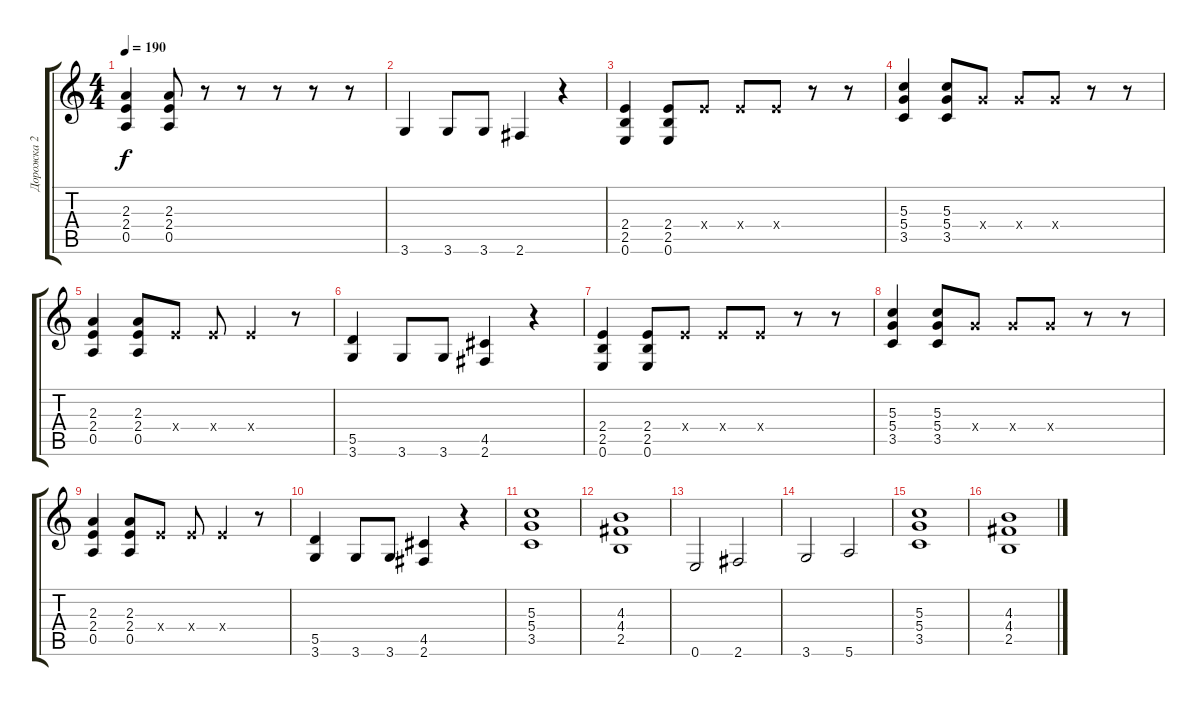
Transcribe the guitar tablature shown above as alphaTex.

\track ("Дорожка 2" "Дорожка 2") {instrument distortionguitar}
\staff {score tabs}
\tuning (E4 B3 G3 D3 A2 E2) {hide}
\ts (4 4)
\tempo 190
\clef g2
\ks c
(2.3 2.4 0.5).4{dy f} (2.3 2.4 0.5).8 r.8 r.8 r.8 r.8 r.8 |
3.6.4 3.6.8 3.6.8 2.6.4 r.4 |
(2.4 2.5 0.6).4 (2.4 2.5 0.6).8 2.4{x}.8 2.4{x}.8 2.4{x}.8 r.8 r.8 |
(5.3 5.4 3.5).4 (5.3 5.4 3.5).8 5.4{x}.8 5.4{x}.8 5.4{x}.8 r.8 r.8 |
(2.3 2.4 0.5).4 (2.3 2.4 0.5).8 2.4{x}.8 2.4{x}.8 2.4{x}.4 r.8 |
(5.5 3.6).4 3.6.8 3.6.8 (4.5 2.6).4 r.4 |
(2.4 2.5 0.6).4 (2.4 2.5 0.6).8 2.4{x}.8 2.4{x}.8 2.4{x}.8 r.8 r.8 |
(5.3 5.4 3.5).4 (5.3 5.4 3.5).8 5.4{x}.8 5.4{x}.8 5.4{x}.8 r.8 r.8 |
(2.3 2.4 0.5).4 (2.3 2.4 0.5).8 2.4{x}.8 2.4{x}.8 2.4{x}.4 r.8 |
(5.5 3.6).4 3.6.8 3.6.8 (4.5 2.6).4 r.4 |
(5.3 5.4 3.5).1 |
(4.3 4.4 2.5).1 |
0.6.2 2.6.2 |
3.6.2 5.6.2 |
(5.3 5.4 3.5).1 |
(4.3 4.4 2.5).1
